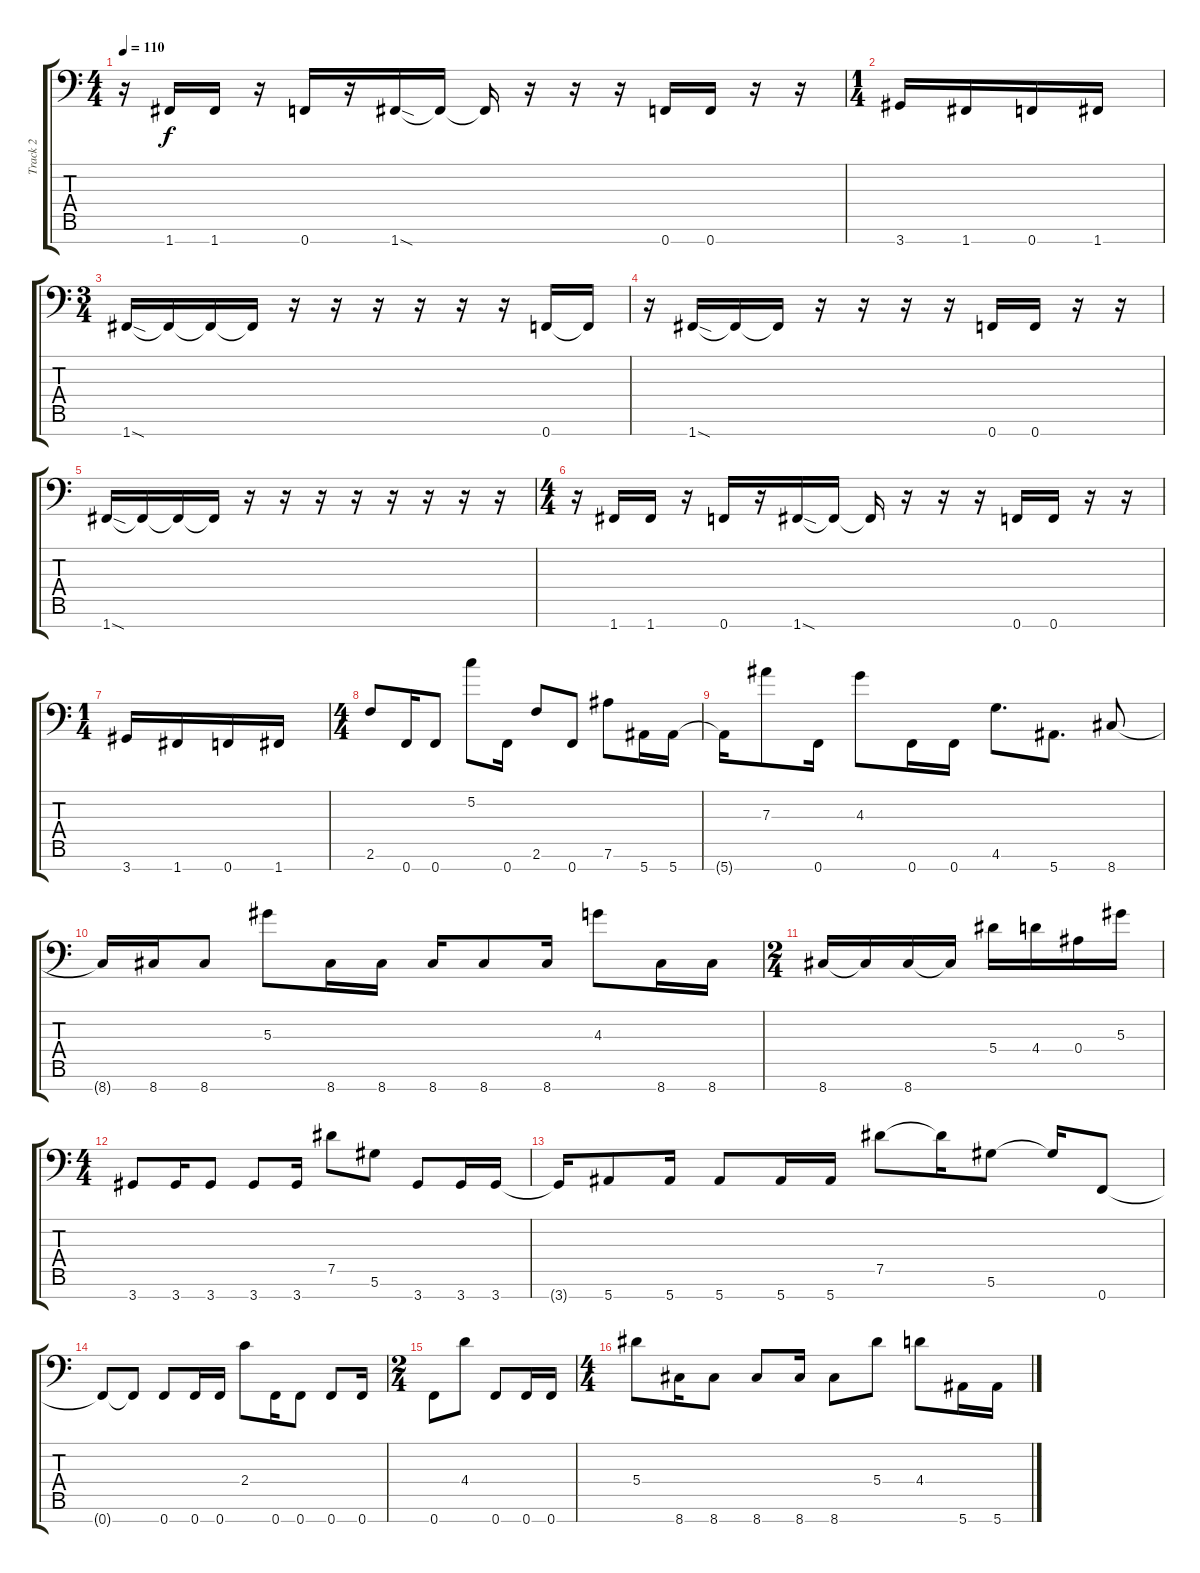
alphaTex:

\track ("Track 2" "Track 2") {instrument distortionguitar}
\staff {score tabs}
\tuning (C4 G3 Eb3 Bb2 Ab2 Eb2 F1) {hide}
\ts (4 4)
\tempo 110
\clef f4
\ks c
r.16{dy f} 1.7.16 1.7.16 r.16 0.7.16 r.16 1.7{sod}.16 1.7{t}.16 1.7{t}.16 r.16 r.16 r.16 0.7.16 0.7.16 r.16 r.16 |
\ts (1 4)
3.7.16 1.7.16 0.7.16 1.7.16 |
\ts (3 4)
1.7{sod}.16 1.7{t}.16 1.7{t}.16 1.7{t}.16 r.16 r.16 r.16 r.16 r.16 r.16 0.7.16 0.7{t}.16 |
r.16 1.7{sod}.16 1.7{t}.16 1.7{t}.16 r.16 r.16 r.16 r.16 0.7.16 0.7.16 r.16 r.16 |
1.7{sod}.16 1.7{t}.16 1.7{t}.16 1.7{t}.16 r.16 r.16 r.16 r.16 r.16 r.16 r.16 r.16 |
\ts (4 4)
r.16 1.7.16 1.7.16 r.16 0.7.16 r.16 1.7{sod}.16 1.7{t}.16 1.7{t}.16 r.16 r.16 r.16 0.7.16 0.7.16 r.16 r.16 |
\ts (1 4)
3.7.16 1.7.16 0.7.16 1.7.16 |
\ts (4 4)
2.6.8 0.7.16 0.7.8 5.2.8 0.7.16 2.6.8 0.7.8 7.6.8 5.7.16 5.7.16 |
5.7{t}.16 7.3.8 0.7.16 4.3.8 0.7.16 0.7.16 4.6.8{d} 5.7.8{d} 8.7.8 |
8.7{t}.16 8.7.16 8.7.8 5.3.8 8.7.16 8.7.16 8.7.16 8.7.8 8.7.16 4.3.8 8.7.16 8.7.16 |
\ts (2 4)
8.7.16 8.7{t}.16 8.7.16 8.7{t}.16 5.4.16 4.4.16 0.4.16 5.3.16 |
\ts (4 4)
3.7.8 3.7.16 3.7.8 3.7.8 3.7.16 7.5.8 5.6.8 3.7.8 3.7.16 3.7.16 |
3.7{t}.16 5.7.8 5.7.16 5.7.8 5.7.16 5.7.16 7.5.8 7.5{t}.16 5.6.8 5.6{t}.16 0.7.8 |
0.7{t}.8 0.7{t}.8 0.7.8 0.7.16 0.7.16 2.4.8 0.7.16 0.7.8 0.7.8 0.7.16 |
\ts (2 4)
0.7.8 4.4.8 0.7.8 0.7.16 0.7.16 |
\ts (4 4)
5.4.8 8.7.16 8.7.8 8.7.8 8.7.16 8.7.8 5.4.8 4.4.8 5.7.16 5.7.16
